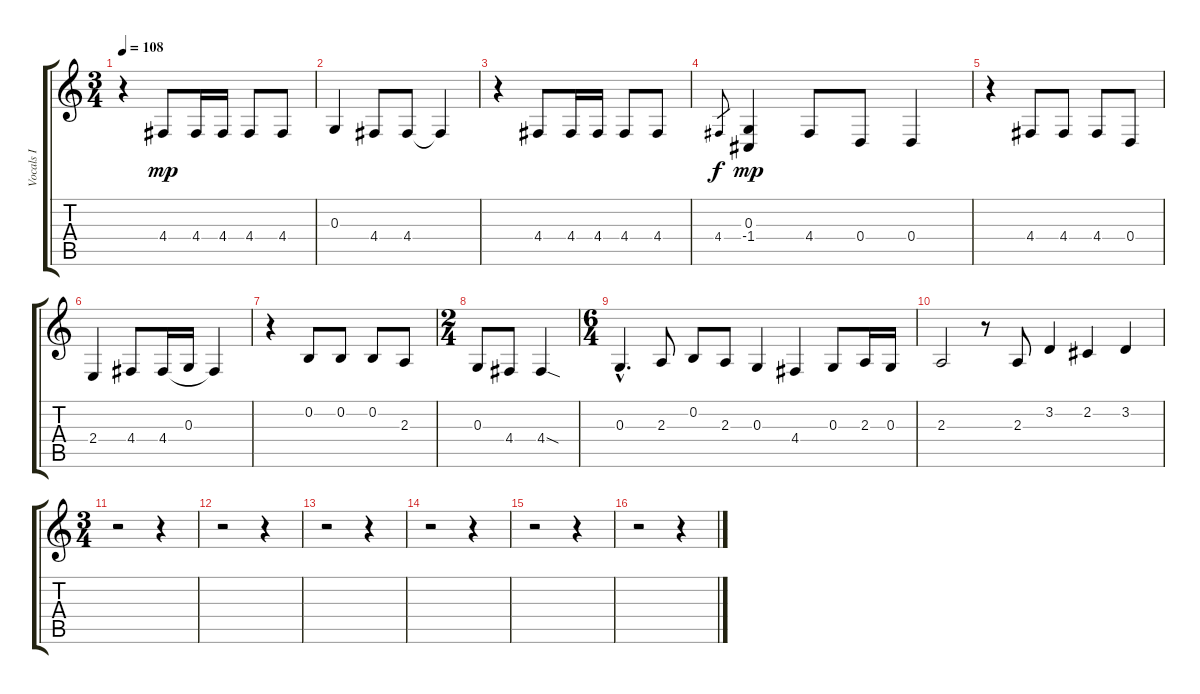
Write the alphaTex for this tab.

\track ("Vocals I" "Vocals I") {instrument oboe}
\staff {score tabs}
\tuning (E4 B3 G3 D3 A2 E2) {hide}
\ts (3 4)
\tempo 108
\clef g2
\ks c
r.4{dy mp} 4.4.8 4.4.16 4.4.16 4.4.8 4.4.8 |
0.3.4 4.4.8 4.4.8 4.4{t}.4 |
r.4 4.4.8 4.4.16 4.4.16 4.4.8 4.4.8 |
4.4.8{gr dy f} (0.3 -1.4).4{dy mp} 4.4.8 0.4.8 0.4.4 |
r.4 4.4.8 4.4.8 4.4.8 0.4.8 |
2.4.4 4.4.8 4.4.16 0.3.16 4.4{t}.4 |
r.4 0.2.8 0.2.8 0.2.8 2.3.8 |
\ts (2 4)
0.3.8 4.4.8 4.4{sod}.4 |
\ts (6 4)
0.3{hac}.4{d} 2.3.8 0.2.8 2.3.8 0.3.4 4.4.4 0.3.8 2.3.16 0.3.16 |
2.3.2 r.8 2.3.8 3.2.4 2.2.4 3.2.4 |
\ts (3 4)
r.2 r.4{volume 16} |
r.2 r.4 |
r.2 r.4 |
r.2 r.4 |
r.2 r.4 |
r.2 r.4
